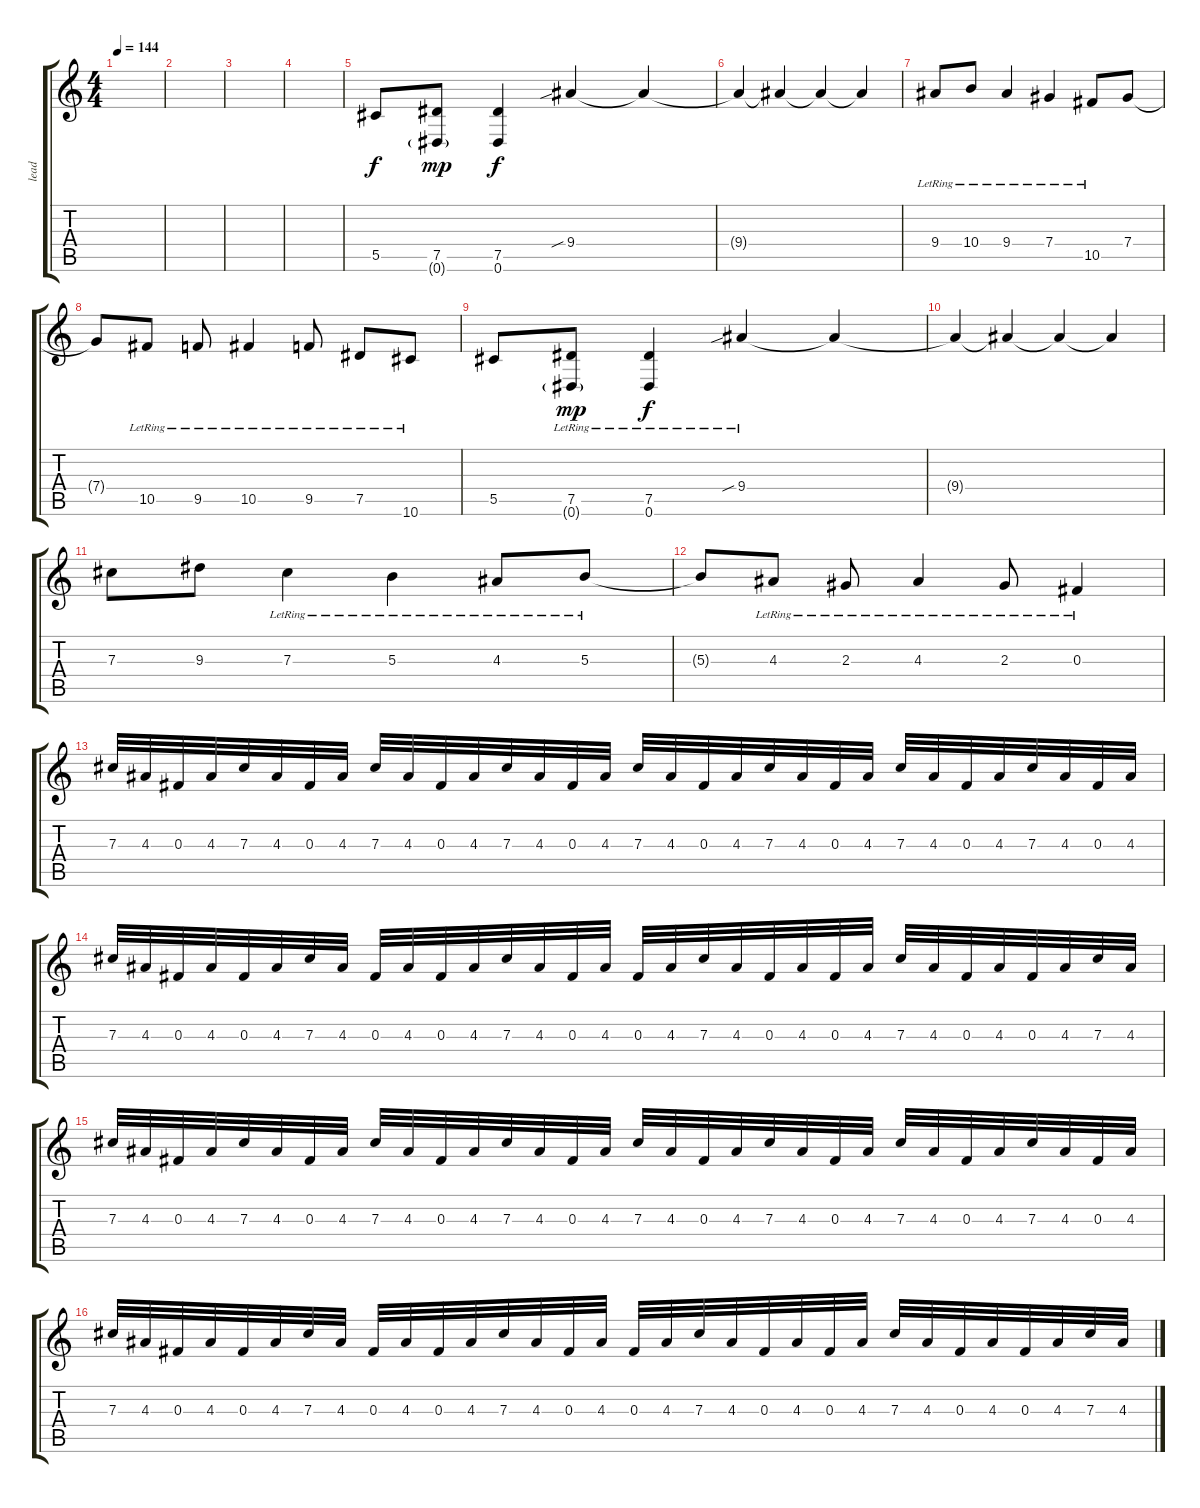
\track ("lead" "lead") {instrument overdrivenguitar}
\staff {score tabs}
\tuning (Eb4 Bb3 Gb3 Db3 Ab2 Eb2) {hide}
\ts (4 4)
\tempo 144
\clef g2
\ks c
|
|
|
|
5.5.8 (7.5 0.6{g}).8{dy mp} (7.5 0.6).4{dy f} 9.4{sib}.4 9.4{t}.4 |
9.4{t}.4 9.4{t}.4 9.4{t}.4 9.4{t}.4 |
9.4{lr}.8 10.4{lr}.8 9.4{lr}.4 7.4{lr}.4 10.5{lr}.8 7.4.8 |
7.4{t}.8 10.5{lr}.8 9.5{lr}.8 10.5{lr}.4 9.5{lr}.8 7.5{lr}.8 10.6{lr}.8 |
5.5.8 (7.5{lr} 0.6{g}).8{dy mp} (7.5{lr} 0.6).4{dy f} 9.4{sib lr}.4 9.4{t}.4 |
9.4{t}.4 9.4{t}.4 9.4{t}.4 9.4{t}.4 |
7.3.8 9.3.8 7.3{lr}.4 5.3{lr}.4 4.3{lr}.8 5.3{lr}.8 |
5.3{t}.8 4.3{lr}.8 2.3{lr}.8 4.3{lr}.4 2.3{lr}.8 0.3{lr}.4 |
7.3.32 4.3.32 0.3.32 4.3.32 7.3.32 4.3.32 0.3.32 4.3.32 7.3.32 4.3.32 0.3.32 4.3.32 7.3.32 4.3.32 0.3.32 4.3.32 7.3.32 4.3.32 0.3.32 4.3.32 7.3.32 4.3.32 0.3.32 4.3.32 7.3.32 4.3.32 0.3.32 4.3.32 7.3.32 4.3.32 0.3.32 4.3.32 |
7.3.32 4.3.32 0.3.32 4.3.32 0.3.32 4.3.32 7.3.32 4.3.32 0.3.32 4.3.32 0.3.32 4.3.32 7.3.32 4.3.32 0.3.32 4.3.32 0.3.32 4.3.32 7.3.32 4.3.32 0.3.32 4.3.32 0.3.32 4.3.32 7.3.32 4.3.32 0.3.32 4.3.32 0.3.32 4.3.32 7.3.32 4.3.32 |
7.3.32 4.3.32 0.3.32 4.3.32 7.3.32 4.3.32 0.3.32 4.3.32 7.3.32 4.3.32 0.3.32 4.3.32 7.3.32 4.3.32 0.3.32 4.3.32 7.3.32 4.3.32 0.3.32 4.3.32 7.3.32 4.3.32 0.3.32 4.3.32 7.3.32 4.3.32 0.3.32 4.3.32 7.3.32 4.3.32 0.3.32 4.3.32 |
7.3.32 4.3.32 0.3.32 4.3.32 0.3.32 4.3.32 7.3.32 4.3.32 0.3.32 4.3.32 0.3.32 4.3.32 7.3.32 4.3.32 0.3.32 4.3.32 0.3.32 4.3.32 7.3.32 4.3.32 0.3.32 4.3.32 0.3.32 4.3.32 7.3.32 4.3.32 0.3.32 4.3.32 0.3.32 4.3.32 7.3.32 4.3.32
